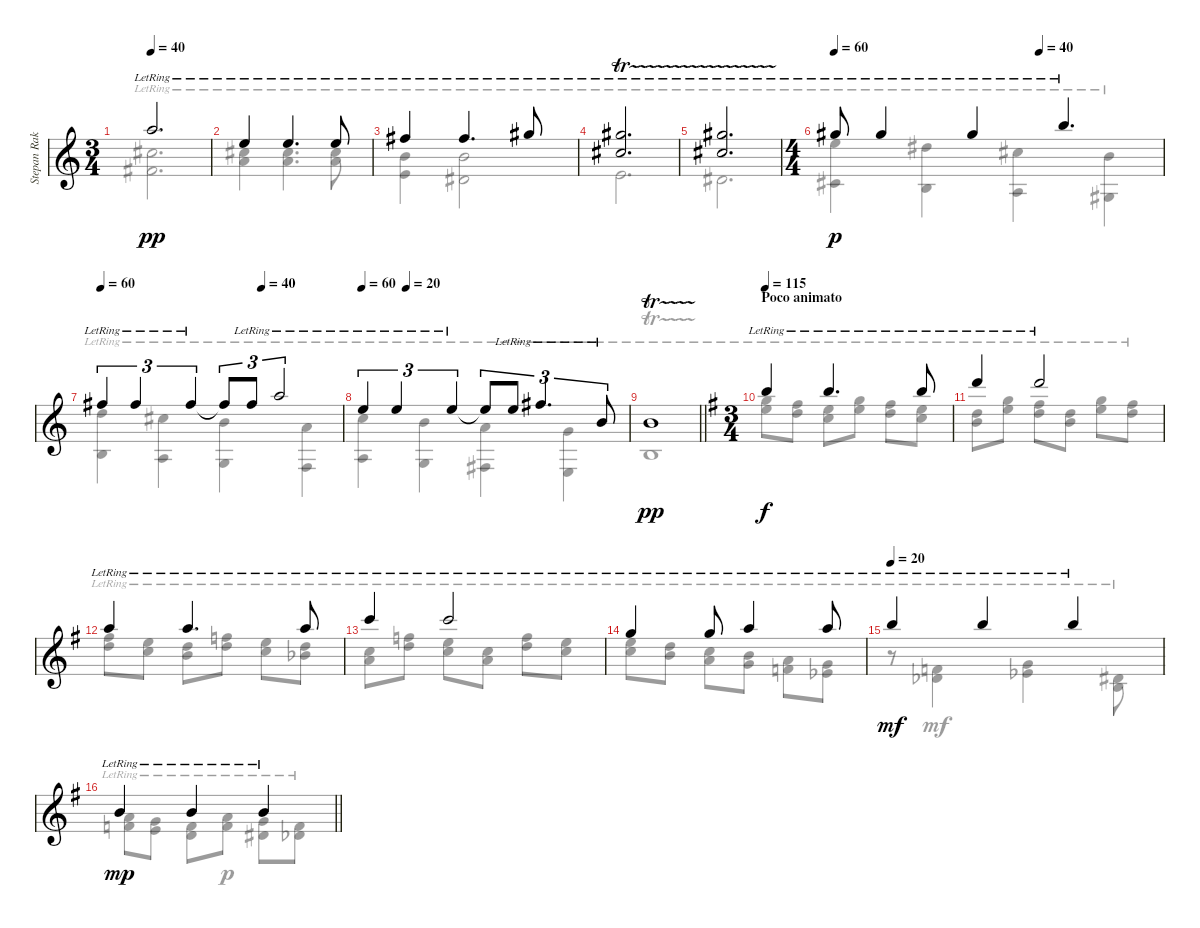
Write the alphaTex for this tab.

\track ("Stepan Rak" "Stepan Rak") {instrument acousticguitarnylon}
\staff {score}
\tuning (E4 B3 G3 D3 A2 E2) {hide}
\voice
\ts (3 4)
\tempo 40
\clef g2
\ks c
5.1{lr}.2{d bd 120 dy pp} |
0.1{lr}.4 0.1{lr}.4{d} 0.1{lr}.8 |
2.1{lr}.4 2.1{lr}.4{d bd 120} 4.1{lr}.8 |
(4.1{lr} 2.2{tr (0 64) lr}).2{d} |
(4.1{lr} 2.2{tr (0 64) lr}).2{d} |
\ts (4 4)
\tempo 60
\tempo (40 0.625)
4.1{lr}.8{dy p} 4.1{lr}.4 4.1{lr}.4 7.1{lr}.4{d} |
\tempo 60
\tempo (40 0.6666666666666666)
2.1{lr}.4{tu (3 2)} 2.1{lr}.4{tu (3 2)} 2.1{lr}.4{tu (3 2)} 2.1{t}.8{tu (3 2)} 2.1{lr}.8{tu (3 2)} 5.1{lr}.2{tu (3 2)} |
\tempo 60
\tempo (20 0.16666666666666666)
0.1{lr}.4{tu (3 2)} 0.1{lr}.4{tu (3 2)} 0.1{lr}.4{tu (3 2)} 0.1{t}.8{tu (3 2)} 0.1{lr}.8{tu (3 2)} 2.1{lr}.4{d tu (3 2)} 0.2{lr}.8{tu (3 2)} |
\barLineRight lightlight
0.2{tr (1 64)}.1{txt "" dy pp} |
\ts (3 4)
\section ("" "Poco animato")
\tempo 115
\ks g
7.1{lr}.4{dy f} 7.1{lr}.4{d} 7.1{lr}.8 |
10.1{lr}.4 10.1{lr}.2 |
5.1{lr}.4 5.1{lr}.4{d} 5.1{lr}.8 |
8.1{lr}.4 8.1{lr}.2 |
3.1{lr}.4 3.1{lr}.8 5.1{lr}.4 5.1{lr}.8 |
\tempo 20
7.1{lr}.4{dy mf} 7.1{lr}.4 7.1{lr}.4 |
\barLineRight lightlight
0.2{lr}.4{dy mp} 0.2{lr}.4 0.2{lr}.4
\voice
\clef g2
\ottava regular
\simile none
\ks c
(6.3{lr} 4.4{lr}).2{d bd 120 dy pp} |
(2.2{lr} 2.3{lr}).4 (2.2{lr} 2.3{lr}).4{d} (2.2{lr} 2.3{lr}).8 |
(0.2{lr} 2.4{lr}).4 (0.2{lr} 1.4{lr}).2{bd 120} |
2.4{lr}.2{d} |
1.4{lr}.2{d} |
(5.2{lr} 4.5{lr}).4{dy p} (8.3{lr} 7.6{lr}).4 (6.3{lr} 5.6{lr}).4 (4.3{lr} 4.6{lr}).4 |
(3.2{lr} 2.5{lr}).4 (2.2{lr} 5.6{lr}).4 (4.3{lr} 3.6{lr}).4 (2.3{lr} 1.6{lr}).4 |
(1.2{lr} 0.5{lr}).4 (0.2{lr} 3.6{lr}).4 (2.3{lr} 2.6{lr}).4 (0.3{lr} 0.6{lr}).4 |
\barLineRight lightlight
2.5{tr (3 64) lr}.1 |
\ks g
(8.2{lr} 9.3{lr}).8{dy f} (7.2{lr} 7.3{lr}).8 (9.3{lr} 10.4{lr}).8 (8.2{lr} 9.3{lr}).8 (7.2{lr} 7.3{lr}).8 (9.3{lr} 10.4{lr}).8 |
(7.3{lr} 9.4{lr}).8 (8.2{lr} 9.3{lr}).8 (7.2{lr} 7.3{lr}).8 (7.3{lr} 9.4{lr}).8 (8.2{lr} 9.3{lr}).8 (7.2{lr} 7.3{lr}).8 |
(7.2{lr} 7.3{lr}).8 (5.2{lr} 5.3{lr}).8 (7.3{lr} 9.4{lr}).8 (6.2{lr} 7.3{lr}).8 (5.2{lr} 5.3{lr}).8 (7.3{lr} 8.4{lr acc b}).8 |
(5.3{lr} 7.4{lr}).8 (6.2{lr} 7.3{lr}).8 (5.2{lr} 5.3{lr}).8 (5.3{lr} 7.4{lr}).8 (6.2{lr} 7.3{lr}).8 (5.2{lr} 5.3{lr}).8 |
(5.2{lr} 5.3{lr}).8 (3.2{lr} 4.3{lr}).8 (1.2{lr} 2.3{lr}).8 (0.2{lr} 0.3{lr}).8 (7.4{lr} 8.5{lr}).8 (0.3{lr} 6.5{lr acc b}).8 |
r.8 (3.4{lr} 4.5{lr acc b}).4{dy mf} (0.3{lr} 6.5{lr acc b}).4 (6.5{lr} 7.6{lr}).8 |
\barLineRight lightlight
(2.3{lr} 3.4{lr}).8{dy mp} (0.3{lr} 2.4{lr}).8 (3.4{lr} 5.5{lr}).8 (2.3{lr} 3.4{lr}).8{dy p} (0.3{lr} 1.4{lr}).8 (3.4{lr} 4.5{lr acc b}).8
